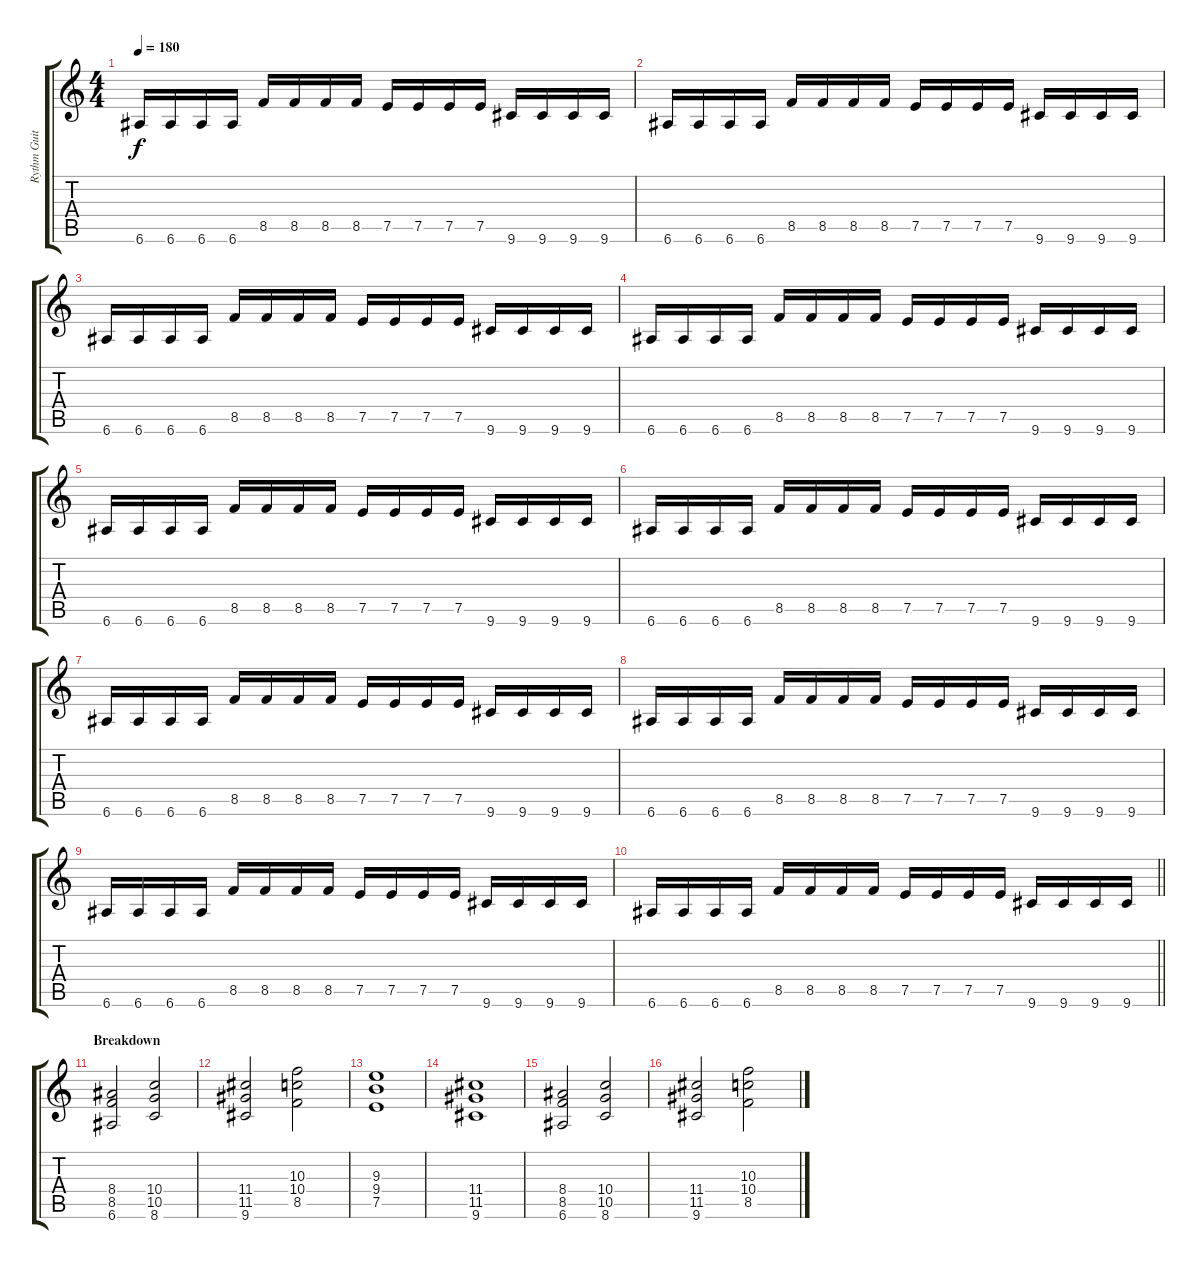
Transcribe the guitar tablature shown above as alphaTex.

\track ("Rythm Guitar" "Rythm Guit") {instrument distortionguitar}
\staff {score tabs}
\tuning (E4 B3 G3 D3 A2 E2) {hide}
\ts (4 4)
\tempo 180
\clef g2
\ks c
6.6.16{dy f} 6.6.16 6.6.16 6.6.16 8.5.16 8.5.16 8.5.16 8.5.16 7.5.16 7.5.16 7.5.16 7.5.16 9.6.16 9.6.16 9.6.16 9.6.16 |
6.6.16 6.6.16 6.6.16 6.6.16 8.5.16 8.5.16 8.5.16 8.5.16 7.5.16 7.5.16 7.5.16 7.5.16 9.6.16 9.6.16 9.6.16 9.6.16 |
6.6.16 6.6.16 6.6.16 6.6.16 8.5.16 8.5.16 8.5.16 8.5.16 7.5.16 7.5.16 7.5.16 7.5.16 9.6.16 9.6.16 9.6.16 9.6.16 |
6.6.16 6.6.16 6.6.16 6.6.16 8.5.16 8.5.16 8.5.16 8.5.16 7.5.16 7.5.16 7.5.16 7.5.16 9.6.16 9.6.16 9.6.16 9.6.16 |
6.6.16 6.6.16 6.6.16 6.6.16 8.5.16 8.5.16 8.5.16 8.5.16 7.5.16 7.5.16 7.5.16 7.5.16 9.6.16 9.6.16 9.6.16 9.6.16 |
6.6.16 6.6.16 6.6.16 6.6.16 8.5.16 8.5.16 8.5.16 8.5.16 7.5.16 7.5.16 7.5.16 7.5.16 9.6.16 9.6.16 9.6.16 9.6.16 |
6.6.16 6.6.16 6.6.16 6.6.16 8.5.16 8.5.16 8.5.16 8.5.16 7.5.16 7.5.16 7.5.16 7.5.16 9.6.16 9.6.16 9.6.16 9.6.16 |
6.6.16 6.6.16 6.6.16 6.6.16 8.5.16 8.5.16 8.5.16 8.5.16 7.5.16 7.5.16 7.5.16 7.5.16 9.6.16 9.6.16 9.6.16 9.6.16 |
6.6.16 6.6.16 6.6.16 6.6.16 8.5.16 8.5.16 8.5.16 8.5.16 7.5.16 7.5.16 7.5.16 7.5.16 9.6.16 9.6.16 9.6.16 9.6.16 |
\barLineRight lightlight
6.6.16 6.6.16 6.6.16 6.6.16 8.5.16 8.5.16 8.5.16 8.5.16 7.5.16 7.5.16 7.5.16 7.5.16 9.6.16 9.6.16 9.6.16 9.6.16 |
\section ("" "Breakdown")
(8.4 8.5 6.6).2{instrument distortionguitar} (10.4 10.5 8.6).2 |
(11.4 11.5 9.6).2 (10.3 10.4 8.5).2 |
(9.3 9.4 7.5).1 |
(11.4 11.5 9.6).1 |
(8.4 8.5 6.6).2 (10.4 10.5 8.6).2 |
(11.4 11.5 9.6).2 (10.3 10.4 8.5).2
